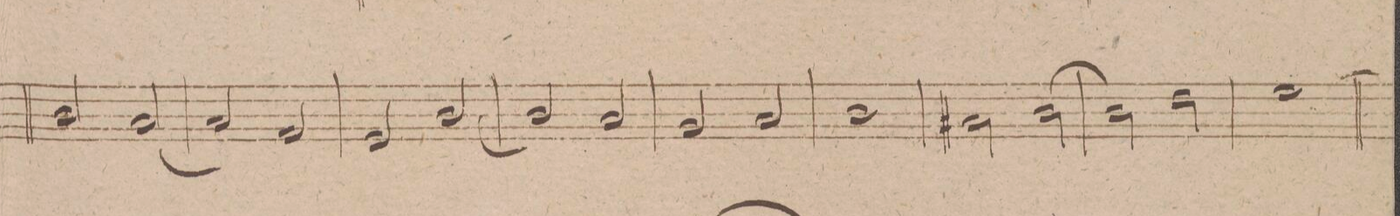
**kern	**dynam
*I"Oboe 1mo	*
*clefG2	*
*k[f#]	*
*met(c|)	*
*M2/2	*
2b/	.
[2a/	.
=277	=277
2a/]	.
2f#/	.
=278	=278
2e/	.
[2b/	.
=279	=279
2b/]	.
2a/	.
=280	=280
2g/	.
2a/	.
=281	=281
1b\	.
=282	=282
2a#X\	.
[2b\	.
=283	=283
2b\]	.
2dd\	.
=284	=284
[1ee\	.
=285	=285
*-	*-
